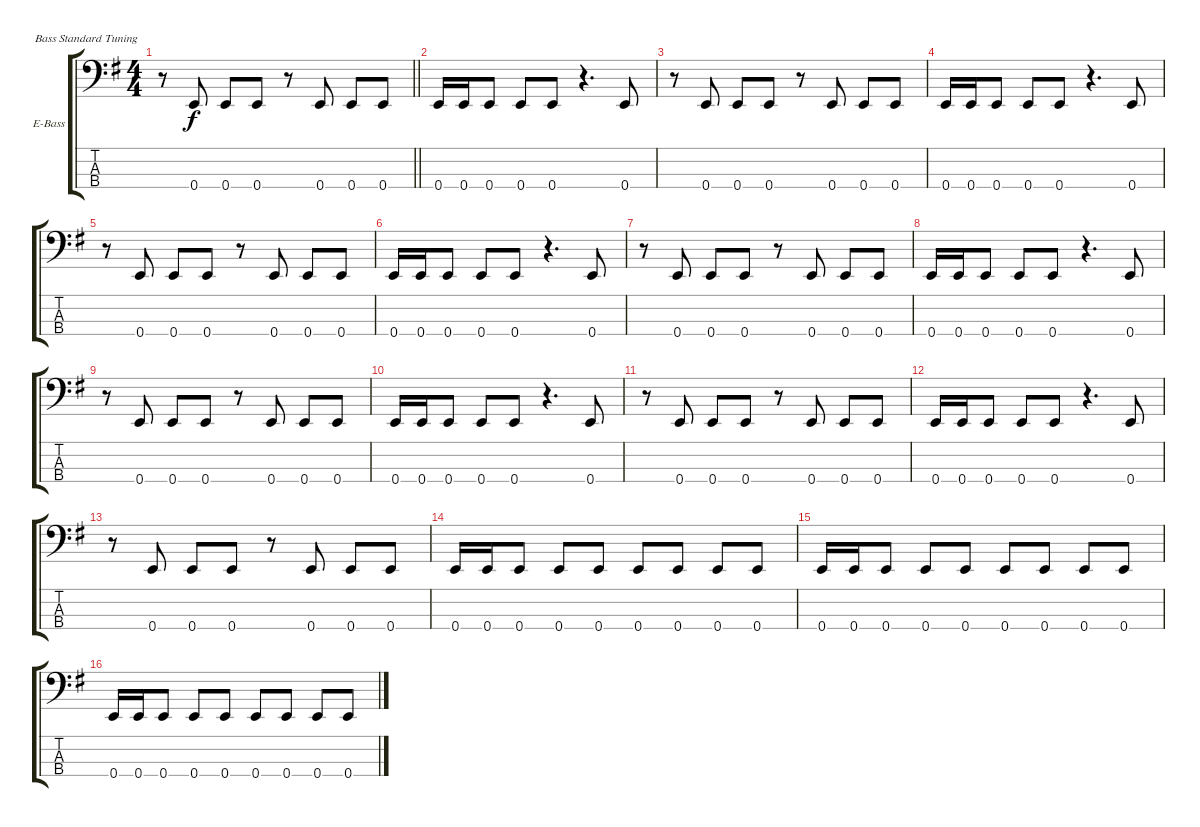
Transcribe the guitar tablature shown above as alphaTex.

\defaultSystemsLayout 4
\bracketExtendMode groupsimilarinstruments
\firstSystemTrackNameOrientation horizontal
\otherSystemsTrackNameOrientation horizontal
\track ("Bass" "E-Bass") {instrument electricbassfinger}
\staff {score tabs}
\tuning (G2 D2 A1 E1)
\ts (4 4)
\tempo (188 hide)
\clef f4
\barLineRight lightlight
\ks g
r.8{dy f} 0.4.8 0.4.8 0.4.8 r.8 0.4.8 0.4.8 0.4.8 |
0.4.16 0.4.16 0.4.8 0.4.8 0.4.8 r.4{d} 0.4.8 |
r.8 0.4.8 0.4.8 0.4.8 r.8 0.4.8 0.4.8 0.4.8 |
0.4.16 0.4.16 0.4.8 0.4.8 0.4.8 r.4{d} 0.4.8 |
r.8 0.4.8 0.4.8 0.4.8 r.8 0.4.8 0.4.8 0.4.8 |
0.4.16 0.4.16 0.4.8 0.4.8 0.4.8 r.4{d} 0.4.8 |
r.8 0.4.8 0.4.8 0.4.8 r.8 0.4.8 0.4.8 0.4.8 |
0.4.16 0.4.16 0.4.8 0.4.8 0.4.8 r.4{d} 0.4.8 |
r.8 0.4.8 0.4.8 0.4.8 r.8 0.4.8 0.4.8 0.4.8 |
0.4.16 0.4.16 0.4.8 0.4.8 0.4.8 r.4{d} 0.4.8 |
r.8 0.4.8 0.4.8 0.4.8 r.8 0.4.8 0.4.8 0.4.8 |
0.4.16 0.4.16 0.4.8 0.4.8 0.4.8 r.4{d} 0.4.8 |
r.8 0.4.8 0.4.8 0.4.8 r.8 0.4.8 0.4.8 0.4.8 |
0.4.16 0.4.16 0.4.8 0.4.8 0.4.8 0.4.8 0.4.8 0.4.8 0.4.8 |
0.4.16 0.4.16 0.4.8 0.4.8 0.4.8 0.4.8 0.4.8 0.4.8 0.4.8 |
0.4.16 0.4.16 0.4.8 0.4.8 0.4.8 0.4.8 0.4.8 0.4.8 0.4.8
